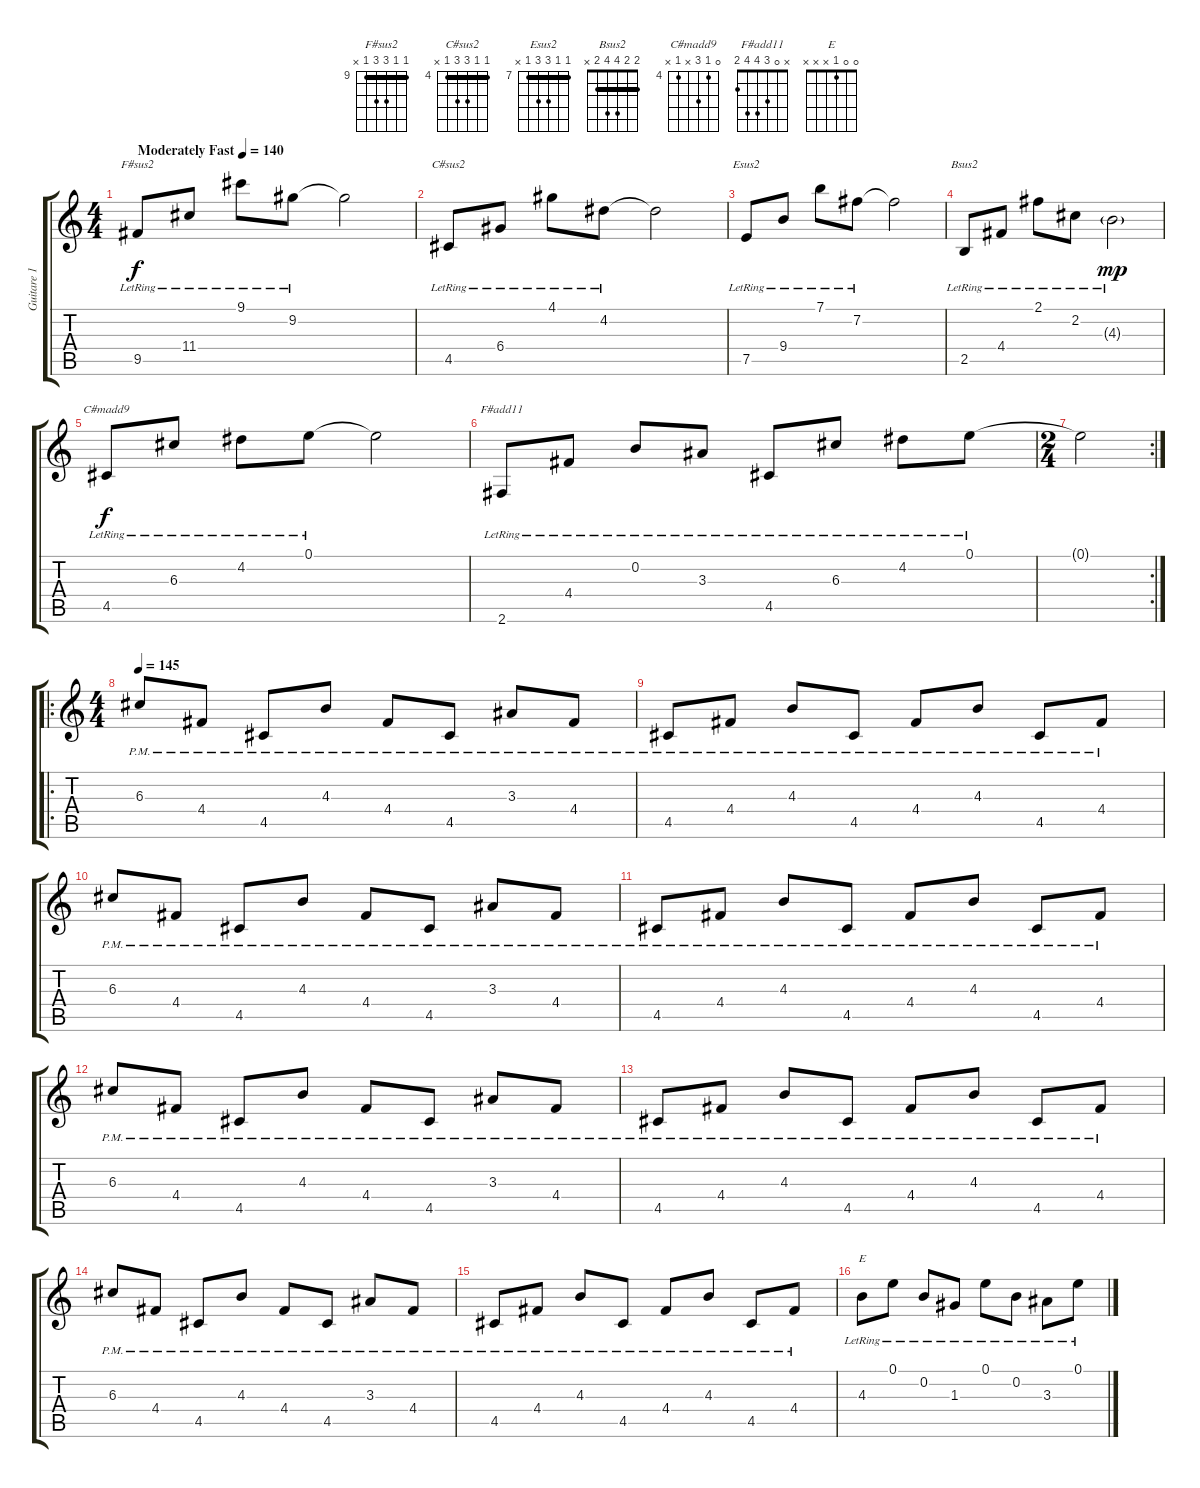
\track ("Guitare 1" "Guitare 1") {instrument acousticguitarnylon}
\staff {score tabs}
\tuning (E4 B3 G3 D3 A2 E2) {hide}
\chord ("F#sus2" 9 9 11 11 9 x) {firstfret 9 barre 9}
\chord ("C#sus2" 4 4 6 6 4 x) {firstfret 4 barre 4}
\chord ("Esus2" 7 7 9 9 7 x) {firstfret 7 barre 7}
\chord ("Bsus2" 2 2 4 4 2 x) {barre 2}
\chord ("C#madd9" 0 4 6 x 4 x) {firstfret 4}
\chord ("F#add11" x 0 3 4 4 2)
\chord ("E" 0 0 1 x x x)
\ts (4 4)
\tempo (140 "Moderately Fast")
\clef g2
\ks c
9.5{lr}.8{ch "F#sus2" dy f instrument acousticguitarnylon} 11.4{lr}.8 9.1{lr}.8 9.2{lr}.8 9.2{t}.2 |
4.5{lr}.8{ch "C#sus2"} 6.4{lr}.8 4.1{lr}.8 4.2{lr}.8 4.2{t}.2 |
7.5{lr}.8{ch "Esus2"} 9.4{lr}.8 7.1{lr}.8 7.2{lr}.8 7.2{t}.2 |
2.5{lr}.8{ch "Bsus2"} 4.4{lr}.8 2.1{lr}.8 2.2{lr}.8 4.3{g lr}.2{dy mp} |
4.5{lr}.8{ch "C#madd9" dy f} 6.3{lr}.8 4.2{lr}.8 0.1{lr}.8 0.1{t}.2 |
2.6{lr}.8{ch "F#add11"} 4.4{lr}.8 0.2{lr}.8 3.3{lr}.8 4.5{lr}.8 6.3{lr}.8 4.2{lr}.8 0.1{lr}.8 |
\rc 2
\ts (2 4)
0.1{t}.2 |
\ro
\ts (4 4)
\tempo 145
6.3{pm}.8 4.4{pm}.8 4.5{pm}.8 4.3{pm}.8 4.4{pm}.8 4.5{pm}.8 3.3{pm}.8 4.4{pm}.8 |
4.5{pm}.8 4.4{pm}.8 4.3{pm}.8 4.5{pm}.8 4.4{pm}.8 4.3{pm}.8 4.5{pm}.8 4.4{pm}.8 |
6.3{pm}.8 4.4{pm}.8 4.5{pm}.8 4.3{pm}.8 4.4{pm}.8 4.5{pm}.8 3.3{pm}.8 4.4{pm}.8 |
4.5{pm}.8 4.4{pm}.8 4.3{pm}.8 4.5{pm}.8 4.4{pm}.8 4.3{pm}.8 4.5{pm}.8 4.4{pm}.8 |
6.3{pm}.8 4.4{pm}.8 4.5{pm}.8 4.3{pm}.8 4.4{pm}.8 4.5{pm}.8 3.3{pm}.8 4.4{pm}.8 |
4.5{pm}.8 4.4{pm}.8 4.3{pm}.8 4.5{pm}.8 4.4{pm}.8 4.3{pm}.8 4.5{pm}.8 4.4{pm}.8 |
6.3{pm}.8 4.4{pm}.8 4.5{pm}.8 4.3{pm}.8 4.4{pm}.8 4.5{pm}.8 3.3{pm}.8 4.4{pm}.8 |
4.5{pm}.8 4.4{pm}.8 4.3{pm}.8 4.5{pm}.8 4.4{pm}.8 4.3{pm}.8 4.5{pm}.8 4.4{pm}.8 |
4.3{lr}.8{ch "E"} 0.1{lr}.8 0.2{lr}.8 1.3{lr}.8 0.1{lr}.8 0.2{lr}.8 3.3{lr}.8 0.1{lr}.8
